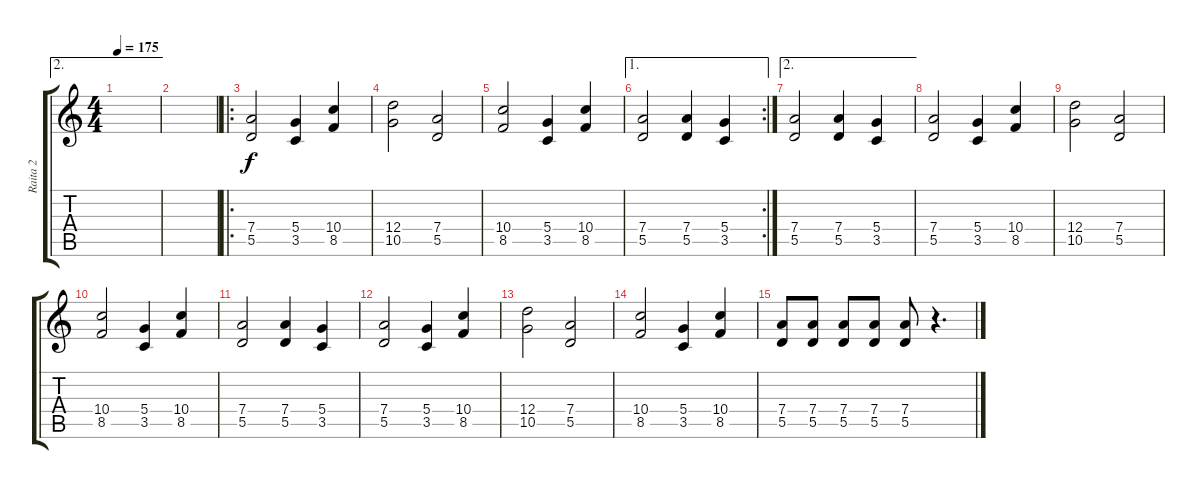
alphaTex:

\track ("Raita 2" "Raita 2") {instrument distortionguitar}
\staff {score tabs}
\tuning (E4 B3 G3 D3 A2 E2) {hide}
\ae 2
\ts (4 4)
\tempo 175
\clef g2
\ks c
|
|
\ro
(7.4 5.5).2 (5.4 3.5).4 (10.4 8.5).4 |
(12.4 10.5).2 (7.4 5.5).2 |
(10.4 8.5).2 (5.4 3.5).4 (10.4 8.5).4 |
\ae 1
\rc 2
(7.4 5.5).2 (7.4 5.5).4 (5.4 3.5).4 |
\ae 2
(7.4 5.5).2 (7.4 5.5).4 (5.4 3.5).4 |
(7.4 5.5).2 (5.4 3.5).4 (10.4 8.5).4 |
(12.4 10.5).2 (7.4 5.5).2 |
(10.4 8.5).2 (5.4 3.5).4 (10.4 8.5).4 |
(7.4 5.5).2 (7.4 5.5).4 (5.4 3.5).4 |
(7.4 5.5).2 (5.4 3.5).4 (10.4 8.5).4 |
(12.4 10.5).2 (7.4 5.5).2 |
(10.4 8.5).2 (5.4 3.5).4 (10.4 8.5).4 |
(7.4 5.5).8 (7.4 5.5).8 (7.4 5.5).8 (7.4 5.5).8 (7.4 5.5).8 r.4{d}
